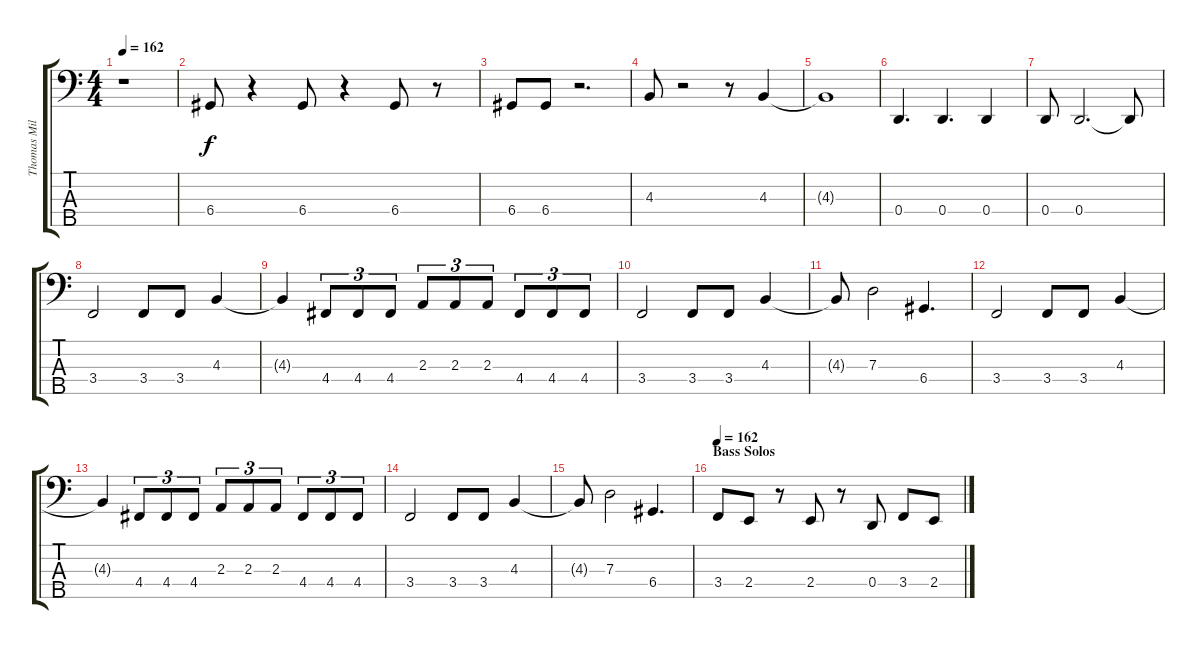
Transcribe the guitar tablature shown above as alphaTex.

\track ("Thomas Miller" "Thomas Mil") {instrument electricbassfinger}
\staff {score tabs}
\tuning (F2 C2 G1 D1 A0) {hide}
\ts (4 4)
\tempo 162
\clef f4
\ks c
r.1{dy f} |
6.4.8 r.4 6.4.8 r.4 6.4.8 r.8 |
6.4.8 6.4.8 r.2{d} |
4.3.8 r.2 r.8 4.3.4 |
4.3{t}.1 |
0.4.4{d} 0.4.4{d} 0.4.4 |
0.4.8 0.4.2{d} 0.4{t}.8 |
3.4.2 3.4.8 3.4.8 4.3.4 |
4.3{t}.4 4.4.8{tu (3 2)} 4.4.8{tu (3 2)} 4.4.8{tu (3 2)} 2.3.8{tu (3 2)} 2.3.8{tu (3 2)} 2.3.8{tu (3 2)} 4.4.8{tu (3 2)} 4.4.8{tu (3 2)} 4.4.8{tu (3 2)} |
3.4.2 3.4.8 3.4.8 4.3.4 |
4.3{t}.8 7.3.2 6.4.4{d} |
3.4.2 3.4.8 3.4.8 4.3.4 |
4.3{t}.4 4.4.8{tu (3 2)} 4.4.8{tu (3 2)} 4.4.8{tu (3 2)} 2.3.8{tu (3 2)} 2.3.8{tu (3 2)} 2.3.8{tu (3 2)} 4.4.8{tu (3 2)} 4.4.8{tu (3 2)} 4.4.8{tu (3 2)} |
3.4.2 3.4.8 3.4.8 4.3.4 |
4.3{t}.8 7.3.2 6.4.4{d} |
\section ("" "Bass Solos")
\tempo 162
3.4.8 2.4.8 r.8 2.4.8 r.8 0.4.8 3.4.8 2.4.8
